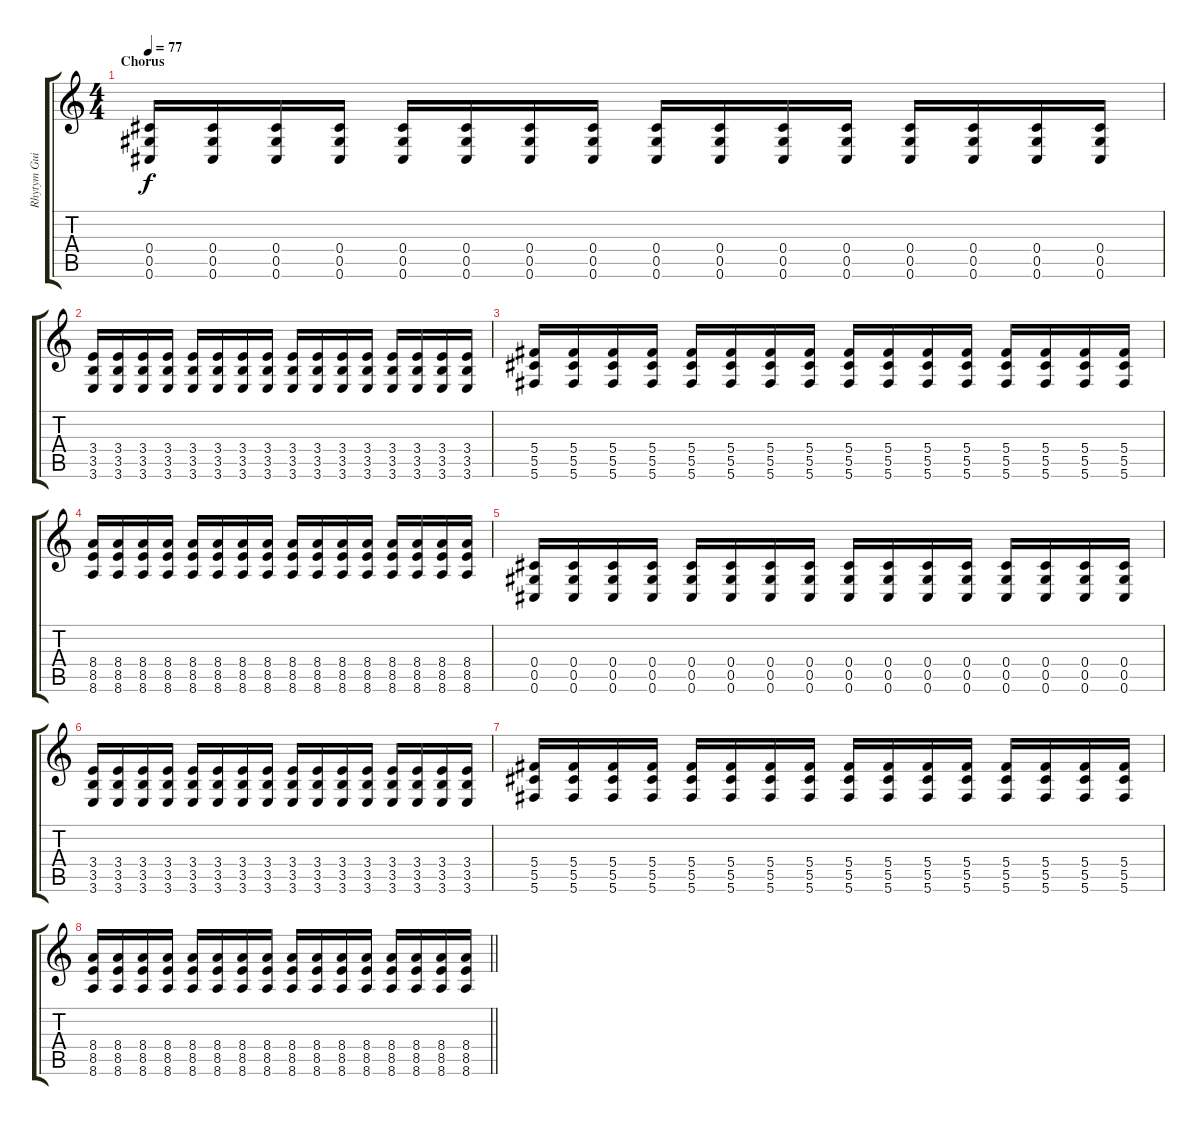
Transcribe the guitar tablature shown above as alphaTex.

\track ("Rhytym Guitar" "Rhytym Gui") {instrument distortionguitar}
\staff {score tabs}
\tuning (Eb4 Bb3 Gb3 Db3 Ab2 Db2) {hide}
\ts (4 4)
\section ("" "Chorus")
\tempo 77
\clef g2
\ks c
(0.4 0.5 0.6).16{dy f volume 16} (0.4 0.5 0.6).16 (0.4 0.5 0.6).16 (0.4 0.5 0.6).16 (0.4 0.5 0.6).16 (0.4 0.5 0.6).16 (0.4 0.5 0.6).16 (0.4 0.5 0.6).16 (0.4 0.5 0.6).16 (0.4 0.5 0.6).16 (0.4 0.5 0.6).16 (0.4 0.5 0.6).16 (0.4 0.5 0.6).16 (0.4 0.5 0.6).16 (0.4 0.5 0.6).16 (0.4 0.5 0.6).16 |
(3.4 3.5 3.6).16 (3.4 3.5 3.6).16 (3.4 3.5 3.6).16 (3.4 3.5 3.6).16 (3.4 3.5 3.6).16 (3.4 3.5 3.6).16 (3.4 3.5 3.6).16 (3.4 3.5 3.6).16 (3.4 3.5 3.6).16 (3.4 3.5 3.6).16 (3.4 3.5 3.6).16 (3.4 3.5 3.6).16 (3.4 3.5 3.6).16 (3.4 3.5 3.6).16 (3.4 3.5 3.6).16 (3.4 3.5 3.6).16 |
(5.4 5.5 5.6).16 (5.4 5.5 5.6).16 (5.4 5.5 5.6).16 (5.4 5.5 5.6).16 (5.4 5.5 5.6).16 (5.4 5.5 5.6).16 (5.4 5.5 5.6).16 (5.4 5.5 5.6).16 (5.4 5.5 5.6).16 (5.4 5.5 5.6).16 (5.4 5.5 5.6).16 (5.4 5.5 5.6).16 (5.4 5.5 5.6).16 (5.4 5.5 5.6).16 (5.4 5.5 5.6).16 (5.4 5.5 5.6).16 |
(8.4 8.5 8.6).16 (8.4 8.5 8.6).16 (8.4 8.5 8.6).16 (8.4 8.5 8.6).16 (8.4 8.5 8.6).16 (8.4 8.5 8.6).16 (8.4 8.5 8.6).16 (8.4 8.5 8.6).16 (8.4 8.5 8.6).16 (8.4 8.5 8.6).16 (8.4 8.5 8.6).16 (8.4 8.5 8.6).16 (8.4 8.5 8.6).16 (8.4 8.5 8.6).16 (8.4 8.5 8.6).16 (8.4 8.5 8.6).16 |
(0.4 0.5 0.6).16 (0.4 0.5 0.6).16 (0.4 0.5 0.6).16 (0.4 0.5 0.6).16 (0.4 0.5 0.6).16 (0.4 0.5 0.6).16 (0.4 0.5 0.6).16 (0.4 0.5 0.6).16 (0.4 0.5 0.6).16 (0.4 0.5 0.6).16 (0.4 0.5 0.6).16 (0.4 0.5 0.6).16 (0.4 0.5 0.6).16 (0.4 0.5 0.6).16 (0.4 0.5 0.6).16 (0.4 0.5 0.6).16 |
(3.4 3.5 3.6).16 (3.4 3.5 3.6).16 (3.4 3.5 3.6).16 (3.4 3.5 3.6).16 (3.4 3.5 3.6).16 (3.4 3.5 3.6).16 (3.4 3.5 3.6).16 (3.4 3.5 3.6).16 (3.4 3.5 3.6).16 (3.4 3.5 3.6).16 (3.4 3.5 3.6).16 (3.4 3.5 3.6).16 (3.4 3.5 3.6).16 (3.4 3.5 3.6).16 (3.4 3.5 3.6).16 (3.4 3.5 3.6).16 |
(5.4 5.5 5.6).16 (5.4 5.5 5.6).16 (5.4 5.5 5.6).16 (5.4 5.5 5.6).16 (5.4 5.5 5.6).16 (5.4 5.5 5.6).16 (5.4 5.5 5.6).16 (5.4 5.5 5.6).16 (5.4 5.5 5.6).16 (5.4 5.5 5.6).16 (5.4 5.5 5.6).16 (5.4 5.5 5.6).16 (5.4 5.5 5.6).16 (5.4 5.5 5.6).16 (5.4 5.5 5.6).16 (5.4 5.5 5.6).16 |
\barLineRight lightlight
(8.4 8.5 8.6).16 (8.4 8.5 8.6).16 (8.4 8.5 8.6).16 (8.4 8.5 8.6).16 (8.4 8.5 8.6).16 (8.4 8.5 8.6).16 (8.4 8.5 8.6).16 (8.4 8.5 8.6).16 (8.4 8.5 8.6).16 (8.4 8.5 8.6).16 (8.4 8.5 8.6).16 (8.4 8.5 8.6).16 (8.4 8.5 8.6).16 (8.4 8.5 8.6).16 (8.4 8.5 8.6).16 (8.4 8.5 8.6).16
